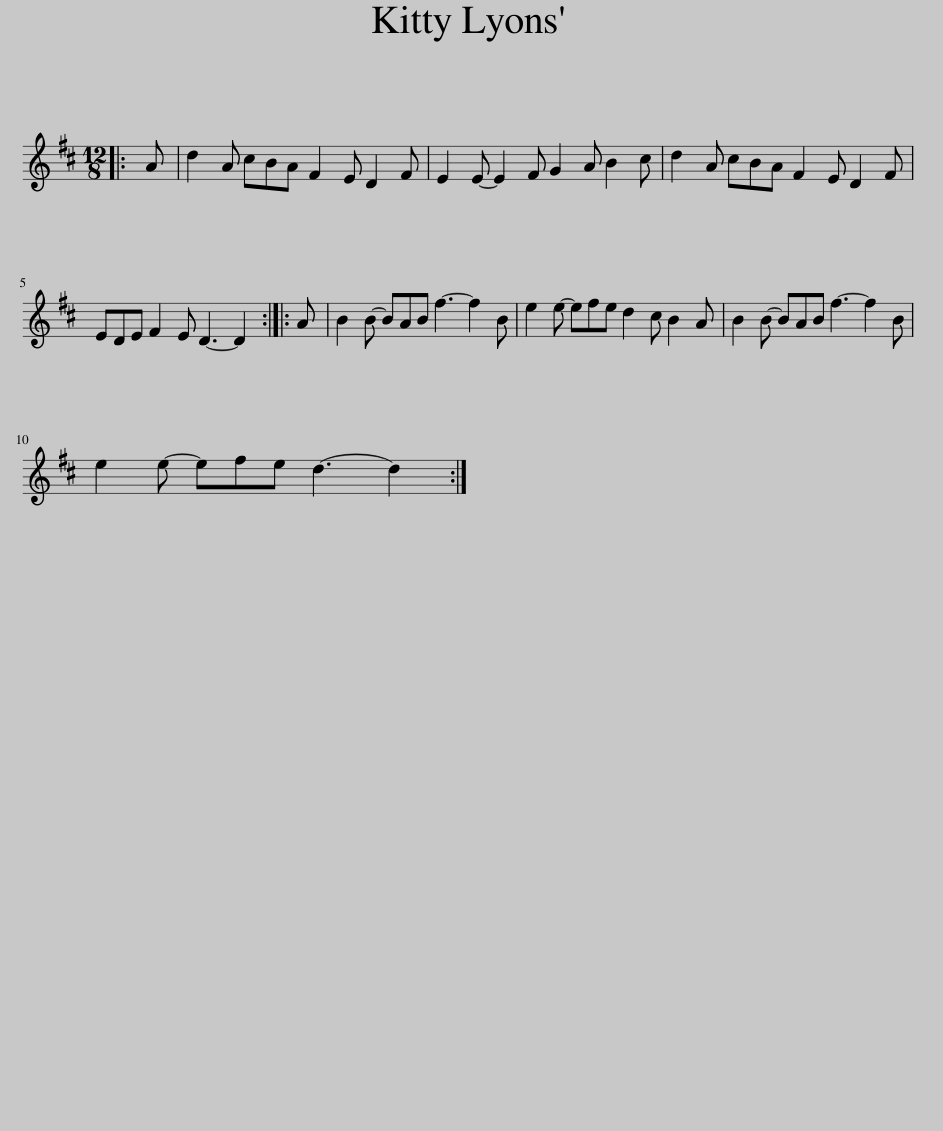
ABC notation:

X:1
L:1/8
M:12/8
I:linebreak $
K:D
V:1 treble
V:1
|: A | d2 A cBA F2 E D2 F | E2 E- E2 F G2 A B2 c | d2 A cBA F2 E D2 F |$ EDE F2 E D3- D2 :: %5
 A | B2 B- BAB f3- f2 B | e2 e- efe d2 c B2 A | B2 B- BAB f3- f2 B |$ e2 e- efe d3- d2 :| %10
